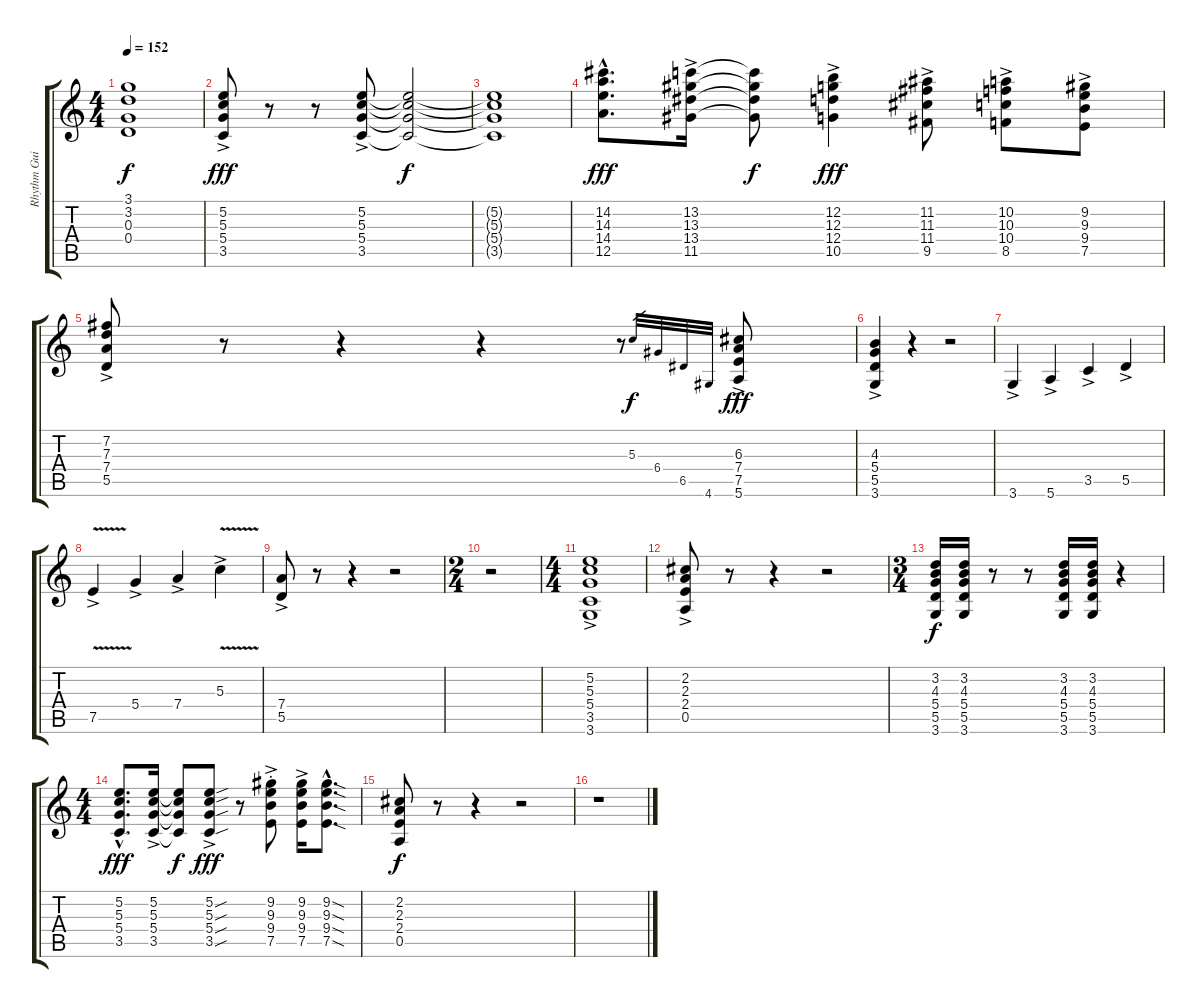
\track ("Rhythm Guitar 1" "Rhythm Gui") {instrument acousticguitarsteel}
\staff {score tabs}
\tuning (E4 B3 G3 D3 A2 E2) {hide}
\ts (4 4)
\tempo 152
\clef g2
\ks c
(3.1{t} 3.2{t} 0.3{t} 0.4{t}).1{dy f} |
(5.2 5.3 5.4 3.5{ac}).8{dy fff} r.8 r.8 (5.2 5.3 5.4 3.5{ac}).8 (5.2{t} 5.3{t} 5.4{t} 3.5{t}).2{dy f} |
(5.2{t} 5.3{t} 5.4{t} 3.5{t}).1 |
(14.2{hac} 14.3{hac} 14.4{hac} 12.5{hac}).8{d dy fff} (13.2{ac} 13.3 13.4 11.5).16 (13.2{t} 13.3{t} 13.4{t} 11.5{t}).8{dy f} (12.2{ac} 12.3 12.4 10.5).4{dy fff} (11.2{ac} 11.3 11.4 9.5).8 (10.2{ac} 10.3 10.4 8.5).8 (9.2{ac} 9.3 9.4 7.5).8 |
(7.2 7.3 7.4 5.5{ac}).8 r.8 r.4 r.4 r.8 5.3.32{gr dy f} 6.4.32{gr} 6.5.32{gr} 4.6.32{gr} (6.3 7.4 7.5 5.6{ac}).8{dy fff} |
(4.3 5.4 5.5 3.6{ac}).4 r.4 r.2 |
3.6{ac}.4 5.6{ac}.4 3.5{ac}.4 5.5{ac}.4 |
7.5{v ac}.4 5.4{ac}.4 7.4{ac}.4 5.3{v ac}.4 |
(7.4 5.5{ac}).8 r.8 r.4 r.2 |
\ts (2 4)
r.2 |
\ts (4 4)
(5.2 5.3 5.4 3.5 3.6{ac}).1 |
(2.2 2.3 2.4 0.5{ac}).8 r.8 r.4 r.2 |
\ts (3 4)
(3.2 4.3 5.4 5.5 3.6).16{dy f} (3.2 4.3 5.4 5.5 3.6).16 r.8 r.8 (3.2 4.3 5.4 5.5 3.6).16 (3.2 4.3 5.4 5.5 3.6).16 r.4 |
\ts (4 4)
(5.2{hac} 5.3{hac} 5.4{hac} 3.5{hac}).8{d dy fff} (5.2 5.3 5.4 3.5{ac}).16 (5.2{t} 5.3{t} 5.4{t} 3.5{t}).8{dy f} (5.2{sou} 5.3{sou} 5.4{sou} 3.5{sou ac}).8{dy fff} r.8 (9.2{ac st} 9.3 9.4 7.5).8 (9.2{ac} 9.3 9.4 7.5).16 (9.2{sod hac} 9.3{sod hac} 9.4{sod hac} 7.5{sod hac}).8{d} |
(2.2 2.3 2.4 0.5).8{dy f} r.8 r.4 r.2 |
r.1
